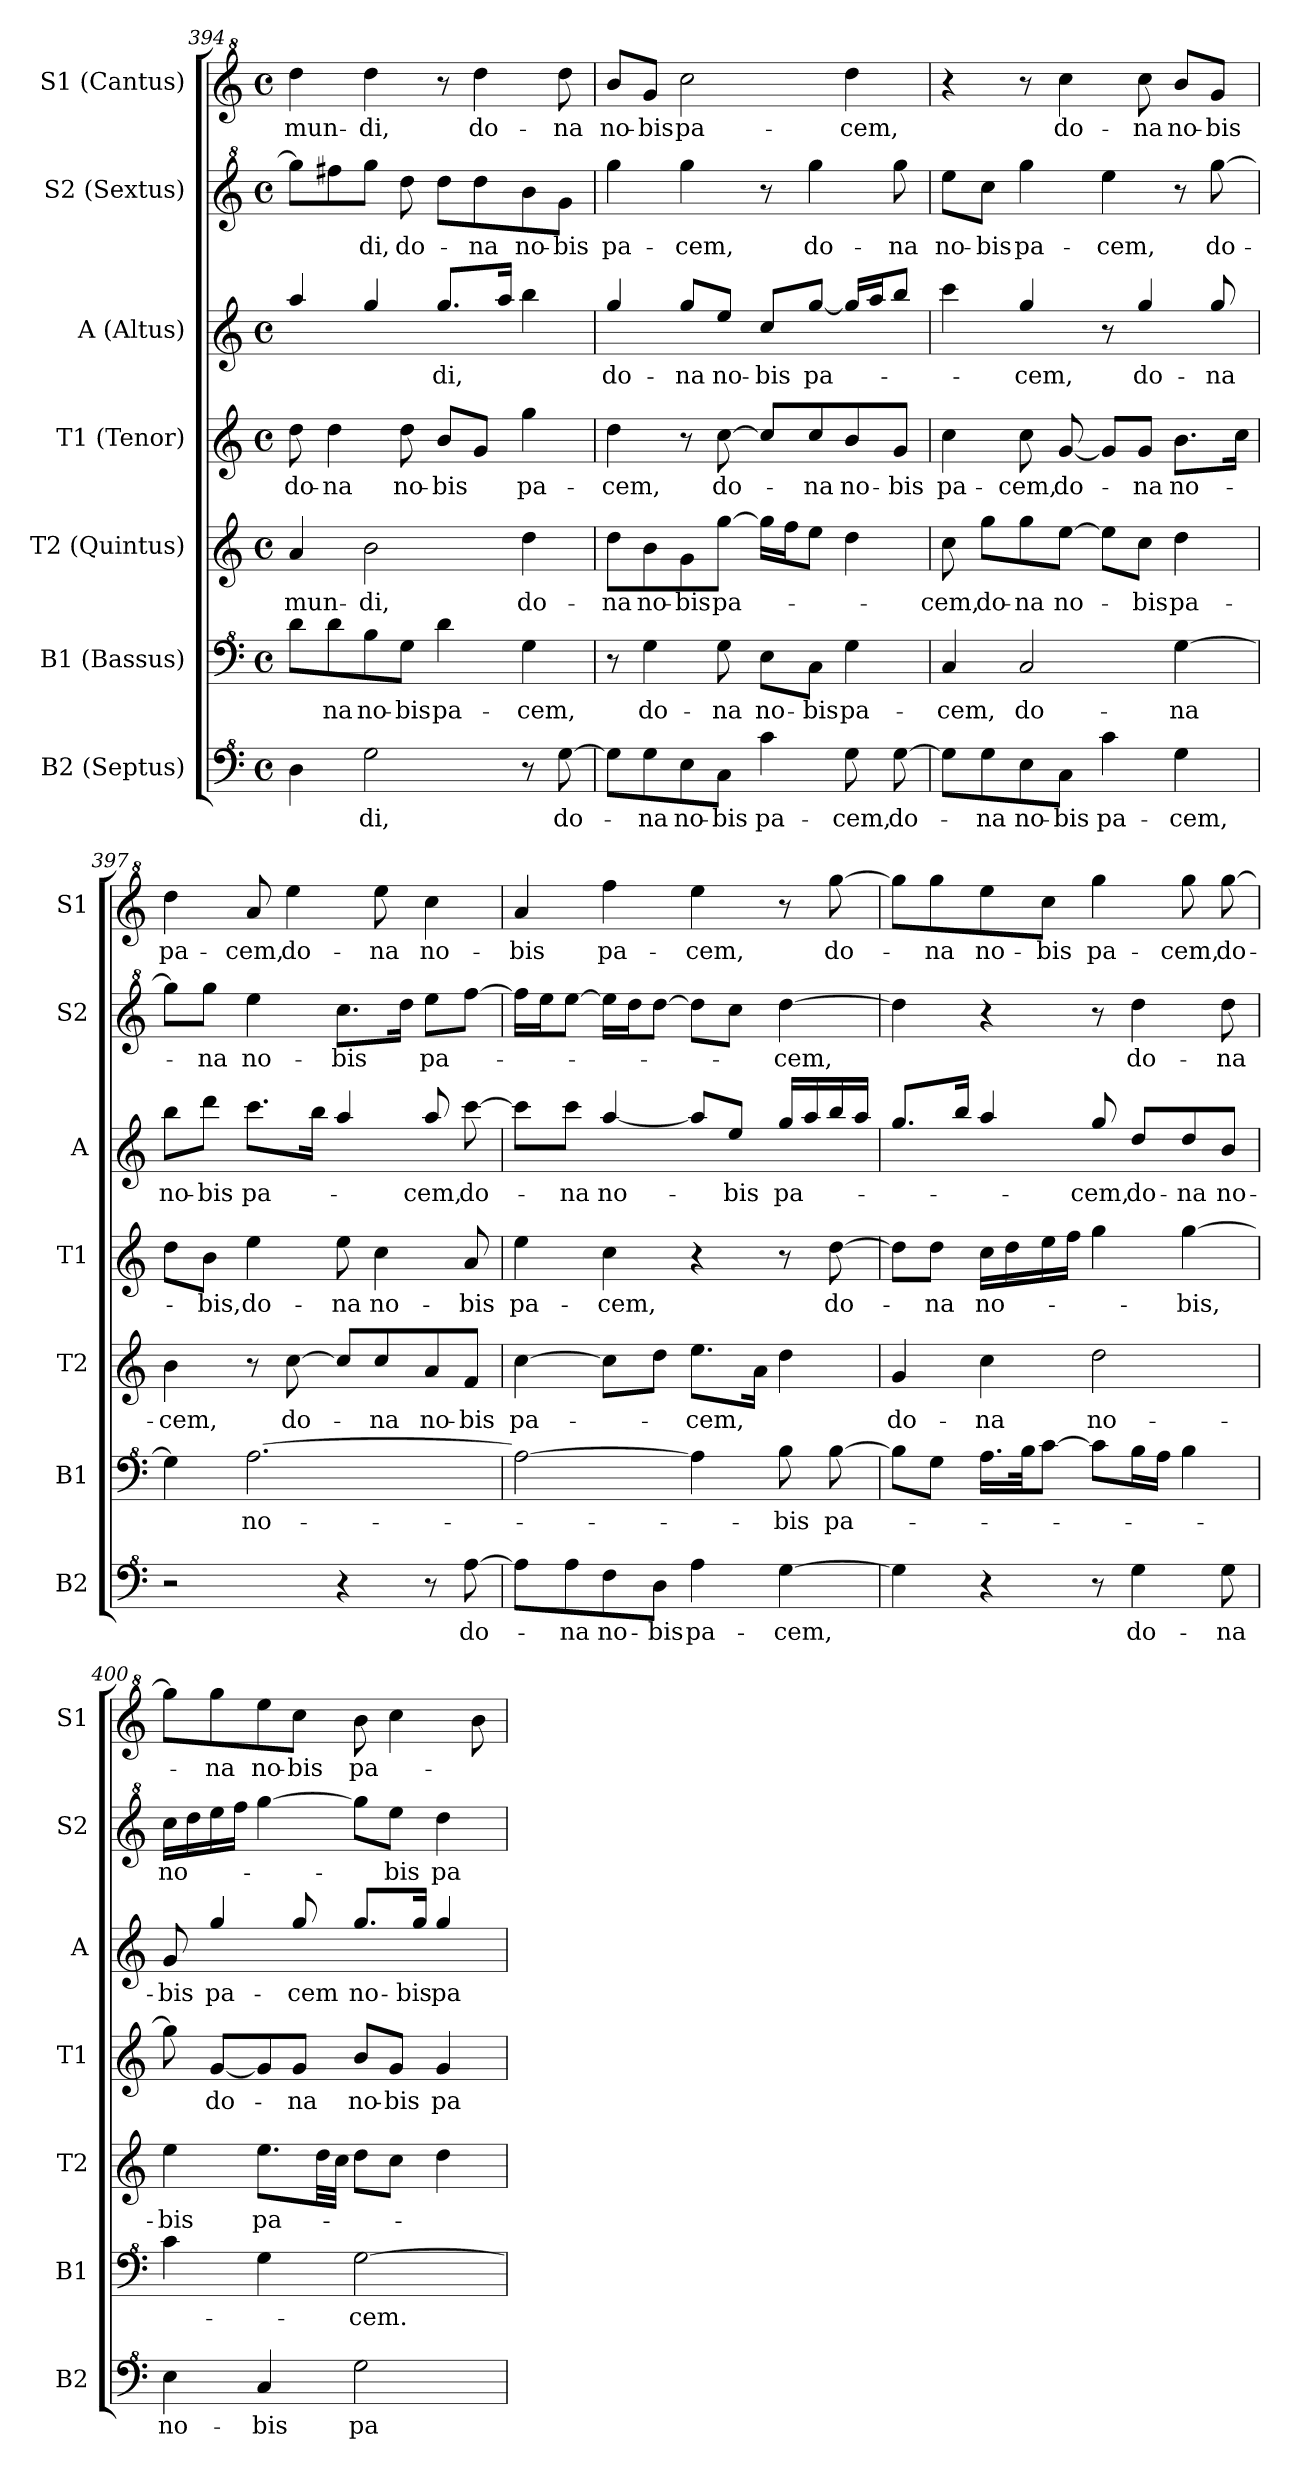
**kern	**text	**kern	**text	**kern	**text	**kern	**text	**kern	**text	**kern	**text	**kern	**text
*part7	*part7	*part6	*part6	*part5	*part5	*part4	*part4	*part3	*part3	*part2	*part2	*part1	*part1
*staff7	*staff7	*staff6	*staff6	*staff5	*staff5	*staff4	*staff4	*staff3	*staff3	*staff2	*staff2	*staff1	*staff1
*I"B2 (Septus)	*	*I"B1 (Bassus)	*	*I"T2 (Quintus)	*	*I"T1 (Tenor)	*	*I"A (Altus)	*	*I"S2 (Sextus)	*	*I"S1 (Cantus)	*
*I'B2	*	*I'B1	*	*I'T2	*	*I'T1	*	*I'A	*	*I'S2	*	*I'S1	*
*clefF^4	*	*clefF^4	*	*clefG2	*	*clefG2	*	*clefG2	*	*clefG^2	*	*clefG^2	*
*k[]	*	*k[]	*	*k[]	*	*k[]	*	*k[]	*	*k[]	*	*k[]	*
*M4/4	*	*M4/4	*	*M4/4	*	*M4/4	*	*M4/4	*	*M4/4	*	*M4/4	*
*met(c)	*	*met(c)	*	*met(c)	*	*met(c)	*	*met(c)	*	*met(c)	*	*met(c)	*
=394	=394	=394	=394	=394	=394	=394	=394	=394	=394	=394	=394	=394	=394
!	!	!	!	!	!LO:LY:b	!	!LO:LY:b	!	!	!	!	!	!LO:LY:b
4d\	.	8dd\L	.	4a/	mun-	8dd\	do-	4aa/	.	8ggg\L]	.	4ddd\	mun-
!	!	!	!LO:LY:b	!	!	!	!LO:LY:b	!	!	!	!	!	!
.	.	8dd\	-na	.	.	4dd\	-na	.	.	8fff#X\	.	.	.
!	!LO:LY:b	!	!LO:LY:b	!	!LO:LY:b	!	!	!	!	!	!LO:LY:b	!	!LO:LY:b
2g\	-di,	8b\	no-	2b\	-di,	.	.	4gg/	.	8ggg\J	-di,	4ddd\	-di,
!	!	!	!LO:LY:b	!	!	!	!LO:LY:b	!	!	!	!LO:LY:b	!	!
.	.	8g\J	-bis	.	.	8dd\	no-	.	.	8ddd\	do-	.	.
!	!	!	!LO:LY:b	!	!	!	!LO:LY:b	!	!LO:LY:b	!	!	!	!
.	.	4dd\	pa-	.	.	8b/L	-bis	8.gg/L	-di,	8ddd\L	.	8r	.
!	!	!	!	!	!	!	!	!	!	!	!LO:LY:b	!	!LO:LY:b
.	.	.	.	.	.	8g/J	.	.	.	8ddd\	-na	4ddd\	do-
.	.	.	.	.	.	.	.	16aa/Jk	.	.	.	.	.
!	!	!	!LO:LY:b	!	!LO:LY:b	!	!LO:LY:b	!	!	!	!LO:LY:b	!	!
8r	.	4g\	-cem,	4dd\	do-	4gg\	pa-	4bb\	.	8bb\	no-	.	.
!	!LO:LY:b	!	!	!	!	!	!	!	!	!	!LO:LY:b	!	!LO:LY:b
[8g\	do-	.	.	.	.	.	.	.	.	8gg\J	-bis	8ddd\	-na
=395	=395	=395	=395	=395	=395	=395	=395	=395	=395	=395	=395	=395	=395
!	!	!	!	!	!LO:LY:b	!	!LO:LY:b	!	!LO:LY:b	!	!LO:LY:b	!	!LO:LY:b
8g\L]	.	8r	.	8dd\L	-na	4dd\	-cem,	4gg/	do-	4ggg\	pa-	8bb/L	no-
!	!LO:LY:b	!	!LO:LY:b	!	!LO:LY:b	!	!	!	!	!	!	!	!LO:LY:b
8g\	-na	4g\	do-	8b\	no-	.	.	.	.	.	.	8gg/J	-bis
!	!LO:LY:b	!	!	!	!LO:LY:b	!	!	!	!LO:LY:b	!	!LO:LY:b	!	!LO:LY:b
8e\	no-	.	.	8g\	-bis	8r	.	8gg/L	-na	4ggg\	-cem,	2ccc\	pa-
!	!LO:LY:b	!	!LO:LY:b	!	!LO:LY:b	!	!LO:LY:b	!	!LO:LY:b	!	!	!	!
8c\J	-bis	8g\	-na	[8gg\J	pa-	[8cc\	do-	8ee/J	no-	.	.	.	.
!	!LO:LY:b	!	!LO:LY:b	!	!	!	!	!	!LO:LY:b	!	!	!	!
4cc\	pa-	8e\L	no-	16gg\LL]	.	8cc/L]	.	8cc/L	-bis	8r	.	.	.
.	.	.	.	16ff\J	.	.	.	.	.	.	.	.	.
!	!	!	!LO:LY:b	!	!	!	!LO:LY:b	!	!LO:LY:b	!	!LO:LY:b	!	!
.	.	8c\J	-bis	8ee\J	.	8cc/	-na	[8gg/J	pa-	4ggg\	do-	.	.
!	!LO:LY:b	!	!LO:LY:b	!	!	!	!LO:LY:b	!	!	!	!	!	!LO:LY:b
8g\	-cem,	4g\	pa-	4dd\	.	8b/	no-	16gg/LL]	.	.	.	4ddd\	-cem,
.	.	.	.	.	.	.	.	16aa/J	.	.	.	.	.
!	!LO:LY:b	!	!	!	!	!	!LO:LY:b	!	!	!	!LO:LY:b	!	!
[8g\	do-	.	.	.	.	8g/J	-bis	8bb/J	.	8ggg\	-na	.	.
!!LO:PB:g=z
=396	=396	=396	=396	=396	=396	=396	=396	=396	=396	=396	=396	=396	=396
!	!	!	!LO:LY:b	!	!LO:LY:b	!	!LO:LY:b	!	!	!	!LO:LY:b	!	!
8g\L]	.	4c/	-cem,	8cc\	-cem,	4cc\	pa-	4ccc\	.	8eee\L	no-	4r	.
!	!LO:LY:b	!	!	!	!LO:LY:b	!	!	!	!	!	!LO:LY:b	!	!
8g\	-na	.	.	8gg\L	do-	.	.	.	.	8ccc\J	-bis	.	.
!	!LO:LY:b	!	!LO:LY:b	!	!LO:LY:b	!	!LO:LY:b	!	!LO:LY:b	!	!LO:LY:b	!	!
8e\	no-	2c/	do-	8gg\	-na	8cc\	-cem,	4gg/	-cem,	4ggg\	pa-	8r	.
!	!LO:LY:b	!	!	!	!LO:LY:b	!	!LO:LY:b	!	!	!	!	!	!LO:LY:b
8c\J	-bis	.	.	[8ee\J	no-	[8g/	do-	.	.	.	.	4ccc\	do-
!	!LO:LY:b	!	!	!	!	!	!	!	!	!	!LO:LY:b	!	!
4cc\	pa-	.	.	8ee\L]	.	8g/L]	.	8r	.	4eee\	-cem,	.	.
!	!	!	!	!	!LO:LY:b	!	!LO:LY:b	!	!LO:LY:b	!	!	!	!LO:LY:b
.	.	.	.	8cc\J	-bis	8g/J	-na	4gg/	do-	.	.	8ccc\	-na
!	!LO:LY:b	!	!LO:LY:b	!	!LO:LY:b	!	!LO:LY:b	!	!	!	!	!	!LO:LY:b
4g\	-cem,	[4g\	-na	4dd\	pa-	8.b\L	no-	.	.	8r	.	8bb/L	no-
!	!	!	!	!	!	!	!	!	!LO:LY:b	!	!LO:LY:b	!	!LO:LY:b
.	.	.	.	.	.	.	.	8gg/	-na	[8ggg\	do-	8gg/J	-bis
.	.	.	.	.	.	16cc\Jk	.	.	.	.	.	.	.
=397	=397	=397	=397	=397	=397	=397	=397	=397	=397	=397	=397	=397	=397
!	!	!	!	!	!LO:LY:b	!	!	!	!LO:LY:b	!	!	!	!LO:LY:b
2r	.	4g\]	.	4b\	-cem,	8dd\L	.	8bb\L	no-	8ggg\L]	.	4ddd\	pa-
!	!	!	!	!	!	!	!LO:LY:b	!	!LO:LY:b	!	!LO:LY:b	!	!
.	.	.	.	.	.	8b\J	-bis,	8ddd\J	-bis	8ggg\J	-na	.	.
!	!	!	!LO:LY:b	!	!	!	!LO:LY:b	!	!LO:LY:b	!	!LO:LY:b	!	!LO:LY:b
.	.	[2.a\	no-	8r	.	4ee\	do-	8.ccc\L	pa-	4eee\	no-	8aa/	-cem,
!	!	!	!	!	!LO:LY:b	!	!	!	!	!	!	!	!LO:LY:b
.	.	.	.	[8cc\	do-	.	.	.	.	.	.	4eee\	do-
.	.	.	.	.	.	.	.	16bb\Jk	.	.	.	.	.
!	!	!	!	!	!	!	!LO:LY:b	!	!	!	!LO:LY:b	!	!
4r	.	.	.	8cc/L]	.	8ee\	-na	4aa/	.	8.ccc\L	-bis	.	.
!	!	!	!	!	!LO:LY:b	!	!LO:LY:b	!	!	!	!	!	!LO:LY:b
.	.	.	.	8cc/	-na	4cc\	no-	.	.	.	.	8eee\	-na
.	.	.	.	.	.	.	.	.	.	16ddd\Jk	.	.	.
!	!	!	!	!	!LO:LY:b	!	!	!	!LO:LY:b	!	!LO:LY:b	!	!LO:LY:b
8r	.	.	.	8a/	no-	.	.	8aa/	-cem,	8eee\L	pa-	4ccc\	no-
!	!LO:LY:b	!	!	!	!LO:LY:b	!	!LO:LY:b	!	!LO:LY:b	!	!	!	!
[8a\	do-	.	.	8f/J	-bis	8a/	-bis	[8ccc\	do-	[8fff\J	.	.	.
=398	=398	=398	=398	=398	=398	=398	=398	=398	=398	=398	=398	=398	=398
!	!	!	!	!	!LO:LY:b	!	!LO:LY:b	!	!	!	!	!	!LO:LY:b
8a\L]	.	2a\_	.	[4cc\	pa-	4ee\	pa-	8ccc\L]	.	16fff\LL]	.	4aa/	-bis
.	.	.	.	.	.	.	.	.	.	16eee\J	.	.	.
!	!LO:LY:b	!	!	!	!	!	!	!	!LO:LY:b	!	!	!	!
8a\	-na	.	.	.	.	.	.	8ccc\J	-na	[8eee\J	.	.	.
!	!LO:LY:b	!	!	!	!	!	!LO:LY:b	!	!LO:LY:b	!	!	!	!LO:LY:b
8f\	no-	.	.	8cc\L]	.	4cc\	-cem,	[4aa/	no-	16eee\LL]	.	4fff\	pa-
.	.	.	.	.	.	.	.	.	.	16ddd\J	.	.	.
!	!LO:LY:b	!	!	!	!	!	!	!	!	!	!	!	!
8d\J	-bis	.	.	8dd\J	.	.	.	.	.	[8ddd\J	.	.	.
!	!LO:LY:b	!	!	!	!LO:LY:b	!	!	!	!	!	!	!	!LO:LY:b
4a\	pa-	4a\]	.	8.ee\L	-cem,	4r	.	8aa/L]	.	8ddd\L]	.	4eee\	-cem,
!	!	!	!	!	!	!	!	!	!LO:LY:b	!	!	!	!
.	.	.	.	.	.	.	.	8ee/J	-bis	8ccc\J	.	.	.
.	.	.	.	16a\Jk	.	.	.	.	.	.	.	.	.
!	!LO:LY:b	!	!LO:LY:b	!	!	!	!	!	!LO:LY:b	!	!LO:LY:b	!	!
[4g\	-cem,	8b\	-bis	4dd\	.	8r	.	16gg/LL	pa-	[4ddd\	-cem,	8r	.
.	.	.	.	.	.	.	.	16aa/	.	.	.	.	.
!	!	!	!LO:LY:b	!	!	!	!LO:LY:b	!	!	!	!	!	!LO:LY:b
.	.	[8b\	pa-	.	.	[8dd\	do-	16bb/	.	.	.	[8ggg\	do-
.	.	.	.	.	.	.	.	16aa/JJ	.	.	.	.	.
=399	=399	=399	=399	=399	=399	=399	=399	=399	=399	=399	=399	=399	=399
!	!	!	!	!	!LO:LY:b	!	!	!	!	!	!	!	!
4g\]	.	8b\L]	.	4g/	do-	8dd\L]	.	8.gg/L	.	4ddd\]	.	8ggg\L]	.
!	!	!	!	!	!	!	!LO:LY:b	!	!	!	!	!	!LO:LY:b
.	.	8g\J	.	.	.	8dd\J	-na	.	.	.	.	8ggg\	-na
.	.	.	.	.	.	.	.	16bb/Jk	.	.	.	.	.
!	!	!	!	!	!LO:LY:b	!	!LO:LY:b	!	!	!	!	!	!LO:LY:b
4r	.	16.a\LL	.	4cc\	-na	16cc\LL	no-	4aa/	.	4r	.	8eee\	no-
.	.	.	.	.	.	16dd\	.	.	.	.	.	.	.
.	.	32b\JK	.	.	.	.	.	.	.	.	.	.	.
!	!	!	!	!	!	!	!	!	!	!	!	!	!LO:LY:b
.	.	[8cc\J	.	.	.	16ee\	.	.	.	.	.	8ccc\J	-bis
.	.	.	.	.	.	16ff\JJ	.	.	.	.	.	.	.
!	!	!	!	!	!LO:LY:b	!	!	!	!LO:LY:b	!	!	!	!LO:LY:b
8r	.	8cc\L]	.	2dd\	no-	4gg\	.	8gg/	-cem,	8r	.	4ggg\	pa-
!	!LO:LY:b	!	!	!	!	!	!	!	!LO:LY:b	!	!LO:LY:b	!	!
4g\	do-	16b\L	.	.	.	.	.	8dd/L	do-	4ddd\	do-	.	.
.	.	16a\JJ	.	.	.	.	.	.	.	.	.	.	.
!	!	!	!	!	!	!	!LO:LY:b	!	!LO:LY:b	!	!	!	!LO:LY:b
.	.	4b\	.	.	.	[4gg\	-bis,	8dd/	-na	.	.	8ggg\	-cem,
!	!LO:LY:b	!	!	!	!	!	!	!	!LO:LY:b	!	!LO:LY:b	!	!LO:LY:b
8g\	-na	.	.	.	.	.	.	8b/J	no-	8ddd\	-na	[8ggg\	do-
!!LO:LB:g=z
=400	=400	=400	=400	=400	=400	=400	=400	=400	=400	=400	=400	=400	=400
!	!LO:LY:b	!	!	!	!LO:LY:b	!	!	!	!LO:LY:b	!	!LO:LY:b	!	!
4e\	no-	4cc\	.	4ee\	-bis	8gg\]	.	8g/	-bis	16ccc\LL	-no-	8ggg\L]	.
.	.	.	.	.	.	.	.	.	.	16ddd\	.	.	.
!	!	!	!	!	!	!	!LO:LY:b	!	!LO:LY:b	!	!	!	!LO:LY:b
.	.	.	.	.	.	[8g/L	do-	4gg/	pa-	16eee\	.	8ggg\	-na
.	.	.	.	.	.	.	.	.	.	16fff\JJ	.	.	.
!	!LO:LY:b	!	!	!	!LO:LY:b	!	!	!	!	!	!	!	!LO:LY:b
4c/	-bis	4g\	.	8.ee\L	pa-	8g/]	.	.	.	[4ggg\	.	8eee\	no-
!	!	!	!	!	!	!	!LO:LY:b	!	!LO:LY:b	!	!	!	!LO:LY:b
.	.	.	.	.	.	8g/J	-na	8gg/	-cem	.	.	8ccc\J	-bis
.	.	.	.	32dd\LL	.	.	.	.	.	.	.	.	.
.	.	.	.	32cc\JJJ	.	.	.	.	.	.	.	.	.
!	!LO:LY:b	!	!LO:LY:b	!	!	!	!LO:LY:b	!	!LO:LY:b	!	!	!	!LO:LY:b
2g\	pa-	[2g\	-cem.	8dd\L	.	8b/L	no-	8.gg/L	no-	8ggg\L]	.	8bb\	pa-
!	!	!	!	!	!	!	!LO:LY:b	!	!	!	!LO:LY:b	!	!
.	.	.	.	8cc\J	.	8g/J	-bis	.	.	8eee\J	-bis	4ccc\	.
!	!	!	!	!	!	!	!	!	!LO:LY:b	!	!	!	!
.	.	.	.	.	.	.	.	16gg/Jk	-bis	.	.	.	.
!	!	!	!	!	!	!	!LO:LY:b	!	!LO:LY:b	!	!LO:LY:b	!	!
.	.	.	.	4dd\	.	4g/	pa-	4gg/	pa-	4ddd\	pa-	.	.
.	.	.	.	.	.	.	.	.	.	.	.	8bb\	.
=	=	=	=	=	=	=	=	=	=	=	=	=	=
*-	*-	*-	*-	*-	*-	*-	*-	*-	*-	*-	*-	*-	*-
